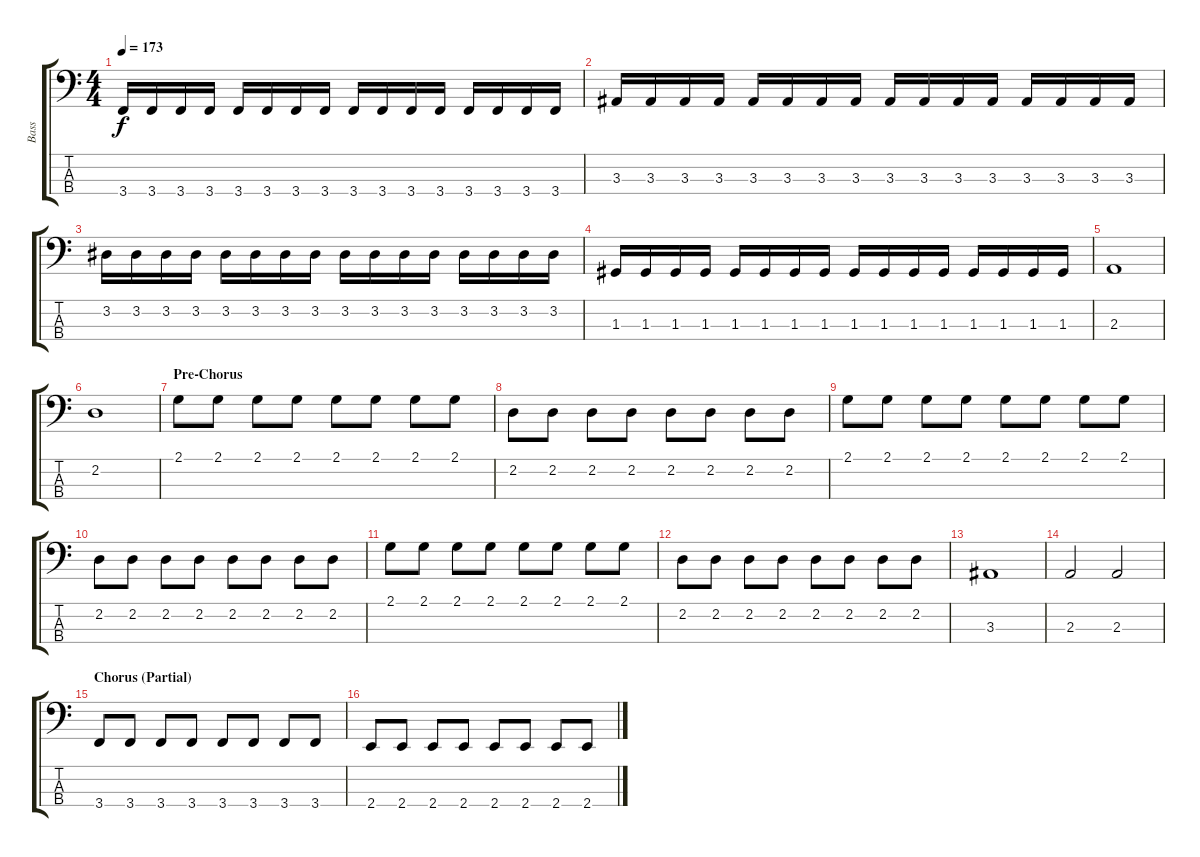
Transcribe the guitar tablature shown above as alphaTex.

\track ("Bass" "Bass") {instrument electricbassfinger}
\staff {score tabs}
\tuning (F2 C2 G1 D1) {hide}
\ts (4 4)
\tempo 173
\clef f4
\ks c
3.4.16{dy f} 3.4.16 3.4.16 3.4.16 3.4.16 3.4.16 3.4.16 3.4.16 3.4.16 3.4.16 3.4.16 3.4.16 3.4.16 3.4.16 3.4.16 3.4.16 |
3.3.16 3.3.16 3.3.16 3.3.16 3.3.16 3.3.16 3.3.16 3.3.16 3.3.16 3.3.16 3.3.16 3.3.16 3.3.16 3.3.16 3.3.16 3.3.16 |
3.2.16 3.2.16 3.2.16 3.2.16 3.2.16 3.2.16 3.2.16 3.2.16 3.2.16 3.2.16 3.2.16 3.2.16 3.2.16 3.2.16 3.2.16 3.2.16 |
1.3.16 1.3.16 1.3.16 1.3.16 1.3.16 1.3.16 1.3.16 1.3.16 1.3.16 1.3.16 1.3.16 1.3.16 1.3.16 1.3.16 1.3.16 1.3.16 |
2.3.1 |
2.2.1 |
\section ("" "Pre-Chorus")
2.1.8 2.1.8 2.1.8 2.1.8 2.1.8 2.1.8 2.1.8 2.1.8 |
2.2.8 2.2.8 2.2.8 2.2.8 2.2.8 2.2.8 2.2.8 2.2.8 |
2.1.8 2.1.8 2.1.8 2.1.8 2.1.8 2.1.8 2.1.8 2.1.8 |
2.2.8 2.2.8 2.2.8 2.2.8 2.2.8 2.2.8 2.2.8 2.2.8 |
2.1.8 2.1.8 2.1.8 2.1.8 2.1.8 2.1.8 2.1.8 2.1.8 |
2.2.8 2.2.8 2.2.8 2.2.8 2.2.8 2.2.8 2.2.8 2.2.8 |
3.3.1 |
2.3.2 2.3.2 |
\section ("" "Chorus (Partial)")
3.4.8 3.4.8 3.4.8 3.4.8 3.4.8 3.4.8 3.4.8 3.4.8 |
2.4.8 2.4.8 2.4.8 2.4.8 2.4.8 2.4.8 2.4.8 2.4.8
